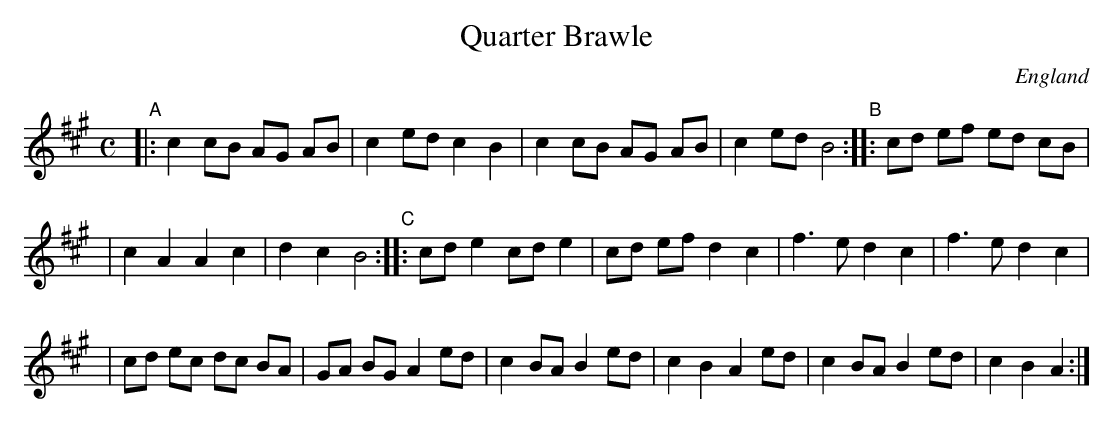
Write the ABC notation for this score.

X:1
T: Quarter Brawle
O: England
M: C
L: 1/8
K: A
"A"\
|: c2 cB AG AB | c2 ed c2 B2 \
|  c2 cB AG AB | c2 ed B4 \
"B"\
:: cd ef ed cB |
| c2 A2 A2 c2 | d2 c2 B4 \
"C"\
:: cd e2 cd e2 | cd ef d2 c2 \
|  f3  e d2 c2 | f3  e d2 c2 |
|  cd ec dc BA | GA BG A2 ed \
|  c2 BA B2 ed | c2 B2 A2 ed \
|  c2 BA B2 ed | c2 B2 A2 :|
